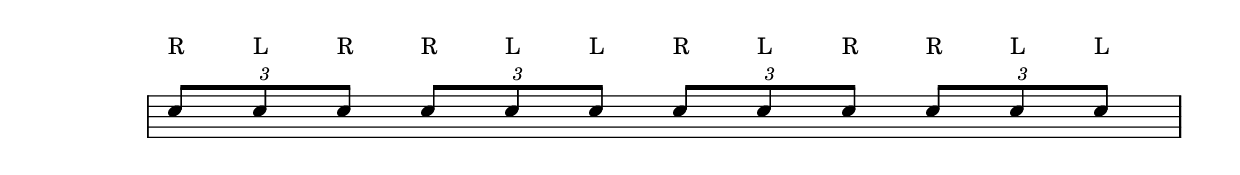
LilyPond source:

\version "2.22.1"

rudiment = \drummode {
  \repeat unfold 2 {
    \tuplet 3/2 { sn8^"R" sn8^"L" sn8^"R" }
    \tuplet 3/2 { sn8^"R" sn8^"L" sn8^"L" }
  }
}

\score {
  <<
    \new DrumStaff <<
      \new DrumVoice {
        \override Score.SystemStartBar.collapse-height = #-inf.0
        \omit Staff.TimeSignature
        \omit Staff.Clef
        \override TextScript.Y-offset = 6
        \stemUp
        \rudiment
      }
    >>
  >>

  \layout {
    ragged-last = ##f
  }
}